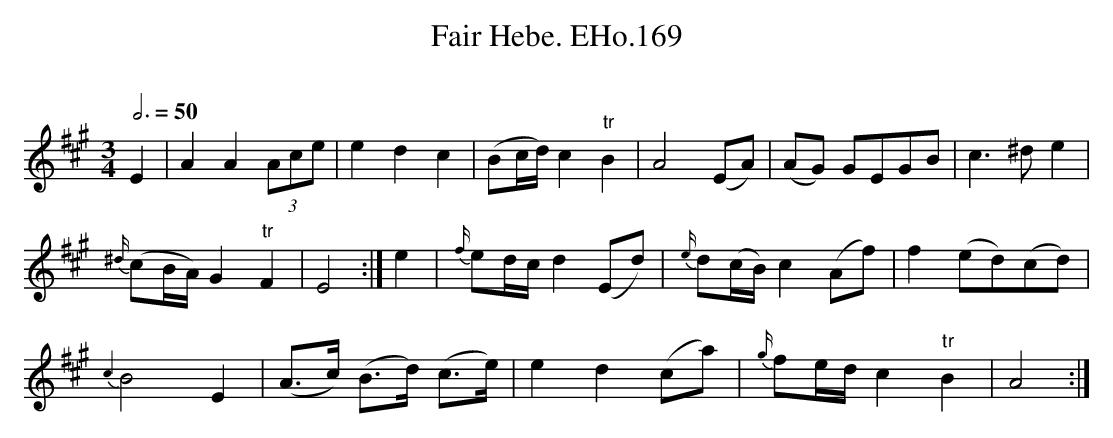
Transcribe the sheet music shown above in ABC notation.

X:1
T:Fair Hebe. EHo.169
M:3/4
L:1/8
Q:3/4=50
O:
K:A
E2 | A2A2(3Ace | e2d2c2 | (Bc/d/) c2"tr"B2 | A4(EA) |\
(AG) GEGB | c3^de2 |
{^d/}(cB/A/) G2"tr"F2 | E4 :|\
e2 | {f/}ed/c/ d2(Ed) | {e/}d(c/B/)c2(Af) | f2(ed)(cd) |
{c2}B4E2 |\
(A>c) (B>d) (c>e) | e2d2(ca) | {g/}fe/d/ c2"tr"B2 | A4 :|
